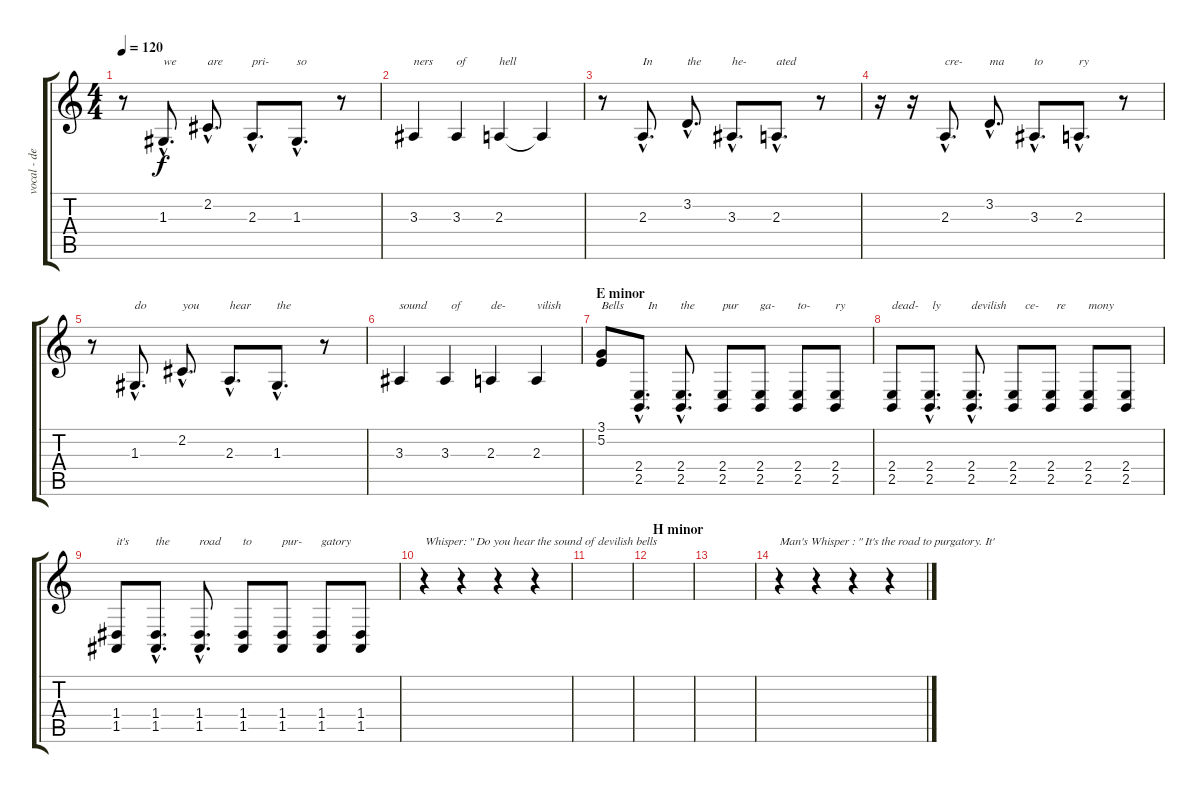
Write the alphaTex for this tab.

\track ("vocal - devil's, demon's, man, people in" "vocal - de") {instrument pad1newage}
\staff {score tabs}
\tuning (E4 B3 G3 D3 A2 E2) {hide}
\ts (4 4)
\tempo 120
\clef g2
\ks c
r.8{dy f} 1.3{hac}.8{d txt "we"} 2.2{hac}.8{d txt "are"} 2.3{hac}.8{d txt "pri-"} 1.3{hac}.8{d txt "so"} r.8 |
3.3.4{txt "ners"} 3.3.4{txt "of"} 2.3.4{txt "hell"} 2.3{t}.4 |
r.8 2.3{hac}.8{d txt "In"} 3.2{hac}.8{d txt "the"} 3.3{hac}.8{d txt "he-"} 2.3{hac}.8{d txt "ated"} r.8 |
r.16 r.16 2.3{hac}.8{d txt "cre-"} 3.2{hac}.8{d txt "ma"} 3.3{hac}.8{d txt "to"} 2.3{hac}.8{d txt "ry"} r.8 |
r.8 1.3{hac}.8{d txt "do"} 2.2{hac}.8{d txt "you"} 2.3{hac}.8{d txt "hear"} 1.3{hac}.8{d txt "the"} r.8 |
3.3.4{txt "sound"} 3.3.4{txt "  of"} 2.3.4{txt "de-"} 2.3.4{txt "vilish"} |
\section ("" "E minor")
(3.1 5.2).8{txt "Bells"} (2.4{hac} 2.5{hac}).8{d txt "   In"} (2.4{hac} 2.5{hac}).8{d txt "the"} (2.4 2.5).8{txt "pur"} (2.4 2.5).8{txt "ga-"} (2.4 2.5).8{txt "to-"} (2.4 2.5).8{txt "ry"} |
(2.4 2.5).8{txt "dead-"} (2.4{hac} 2.5{hac}).8{d txt " ly"} (2.4{hac} 2.5{hac}).8{d txt "devilish"} (2.4 2.5).8{txt "    ce-"} (2.4 2.5).8{txt "  re"} (2.4 2.5).8{txt "mony"} (2.4 2.5).8 |
(1.4 1.5).8{txt "it's"} (1.4{hac} 1.5{hac}).8{d txt "the"} (1.4{hac} 1.5{hac}).8{d txt "road"} (1.4 1.5).8{txt "to"} (1.4 1.5).8{txt "pur-"} (1.4 1.5).8{txt "gatory"} (1.4 1.5).8 |
r.4{txt "Whisper: \" Do you hear the sound of devilish bells"} r.4 r.4 r.4 |
|
\section ("" "H minor")
|
|
r.4{txt "Man's Whisper : \" It's the road to purgatory. It' "} r.4 r.4 r.4
